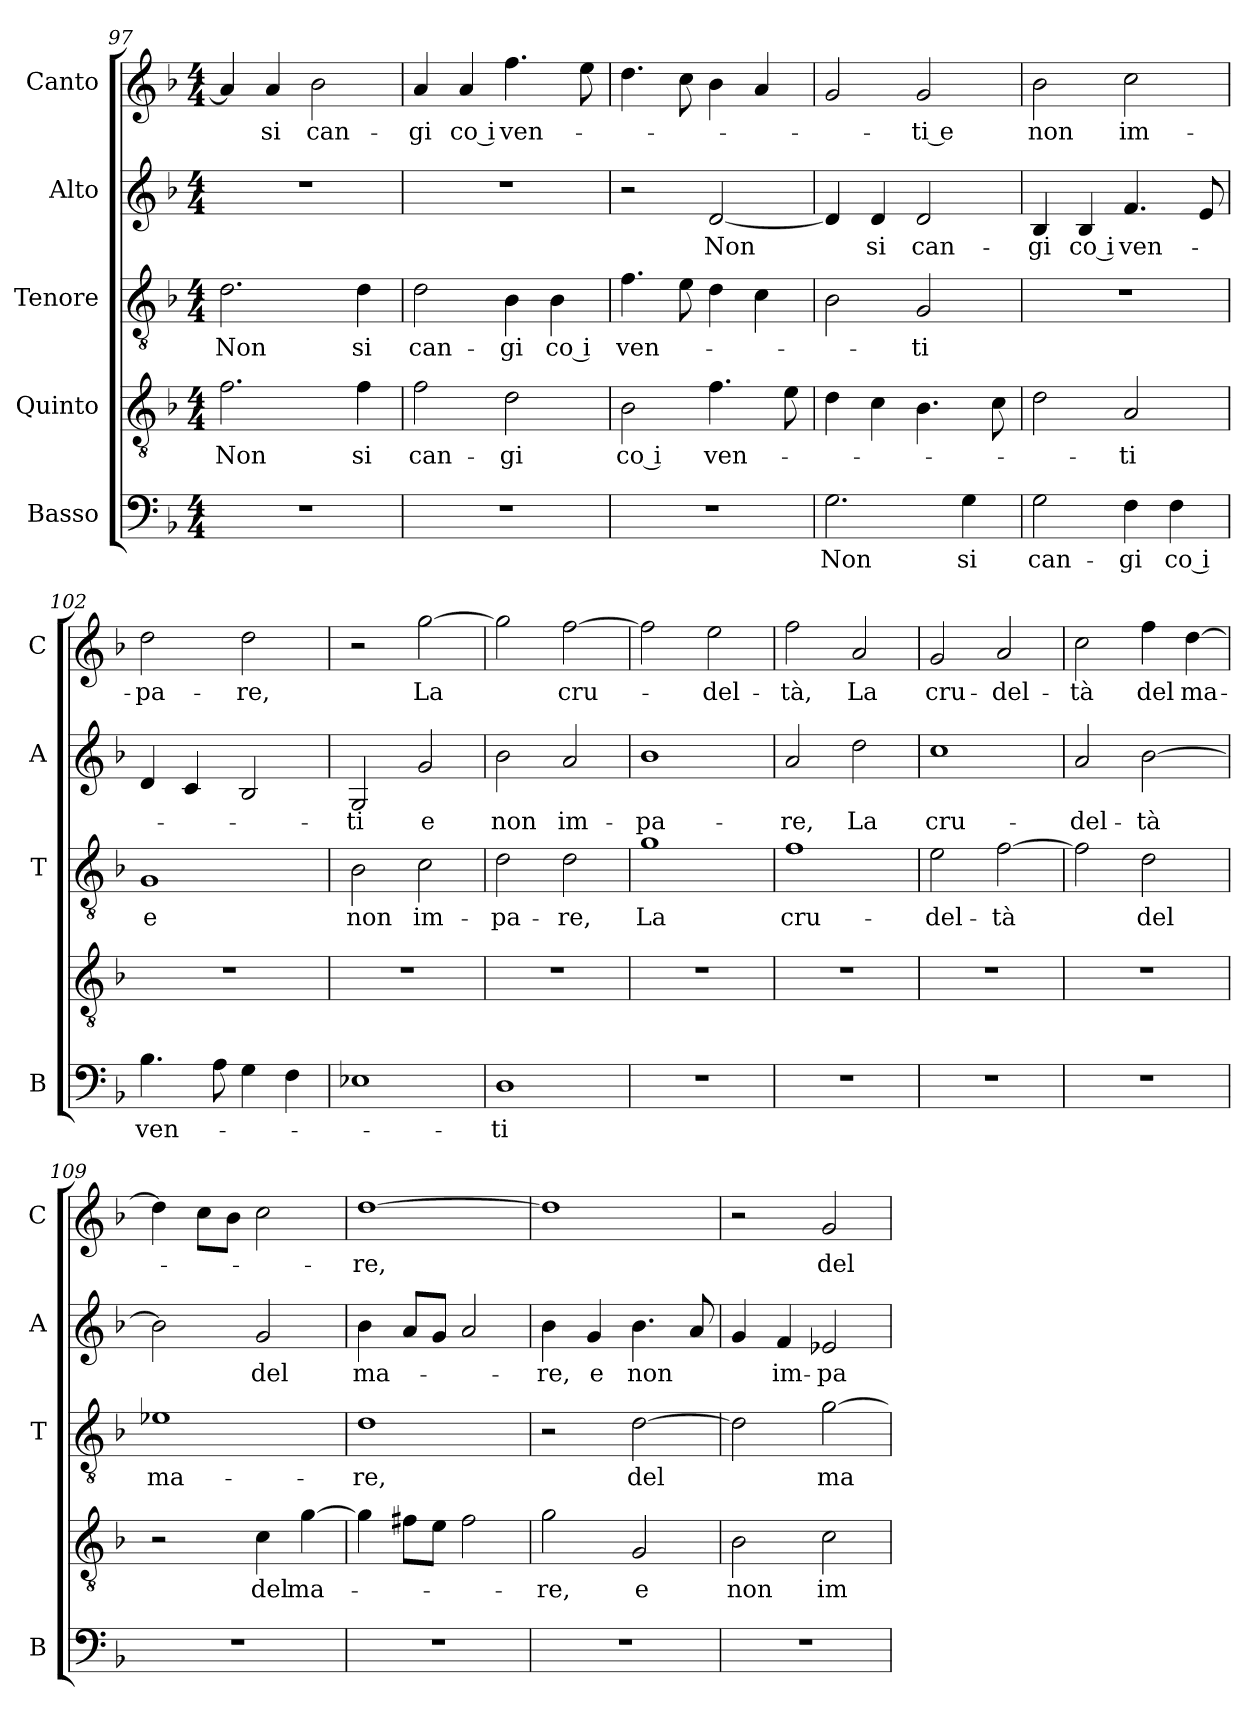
**kern	**text	**kern	**text	**kern	**text	**kern	**text	**kern	**text
*part5	*part5	*part4	*part4	*part3	*part3	*part2	*part2	*part1	*part1
*staff5	*staff5	*staff4	*staff4	*staff3	*staff3	*staff2	*staff2	*staff1	*staff1
*I"Basso	*	*I"Quinto	*	*I"Tenore	*	*I"Alto	*	*I"Canto	*
*I'B	*	*	*	*I'T	*	*I'A	*	*I'C	*
*clefF4	*	*clefGv2	*	*clefGv2	*	*clefG2	*	*clefG2	*
*k[b-]	*	*k[b-]	*	*k[b-]	*	*k[b-]	*	*k[b-]	*
*F:	*	*F:	*	*F:	*	*F:	*	*F:	*
*M4/4	*	*M4/4	*	*M4/4	*	*M4/4	*	*M4/4	*
=97	=97	=97	=97	=97	=97	=97	=97	=97	=97
!	!	!	!LO:LY:b	!	!LO:LY:b	!	!	!	!
1r	.	2.f\	Non	2.d\	Non	1r	.	4a/]	.
!	!	!	!	!	!	!	!	!	!LO:LY:b
.	.	.	.	.	.	.	.	4a/	si
!	!	!	!	!	!	!	!	!	!LO:LY:b
.	.	.	.	.	.	.	.	2b-\	can-
!	!	!	!LO:LY:b	!	!LO:LY:b	!	!	!	!
.	.	4f\	si	4d\	si	.	.	.	.
!!LO:LB:g=z
=98	=98	=98	=98	=98	=98	=98	=98	=98	=98
!	!	!	!LO:LY:b	!	!LO:LY:b	!	!	!	!LO:LY:b
1r	.	2f\	can-	2d\	can-	1r	.	4a/	-gi
!	!	!	!	!	!	!	!	!	!LO:LY:b
.	.	.	.	.	.	.	.	4a/	co i
!	!	!	!LO:LY:b	!	!LO:LY:b	!	!	!	!LO:LY:b
.	.	2d\	-gi	4B-\	-gi	.	.	4.ff\	ven-
!	!	!	!	!	!LO:LY:b	!	!	!	!
.	.	.	.	4B-\	co i	.	.	.	.
.	.	.	.	.	.	.	.	8ee\	.
=99	=99	=99	=99	=99	=99	=99	=99	=99	=99
!	!	!	!LO:LY:b	!	!LO:LY:b	!	!	!	!
1r	.	2B-\	co i	4.f\	ven-	2r	.	4.dd\	.
.	.	.	.	8e\	.	.	.	8cc\	.
!	!	!	!LO:LY:b	!	!	!	!LO:LY:b	!	!
.	.	4.f\	ven-	4d\	.	[2d/	Non	4b-\	.
.	.	.	.	4c\	.	.	.	4a/	.
.	.	8e\	.	.	.	.	.	.	.
=100	=100	=100	=100	=100	=100	=100	=100	=100	=100
!	!LO:LY:b	!	!	!	!	!	!	!	!
2.G\	Non	4d\	.	2B-\	.	4d/]	.	2g/	.
!	!	!	!	!	!	!	!LO:LY:b	!	!
.	.	4c\	.	.	.	4d/	si	.	.
!	!	!	!	!	!LO:LY:b	!	!LO:LY:b	!	!LO:LY:b
.	.	4.B-\	.	2G/	-ti	2d/	can-	2g/	-ti e
!	!LO:LY:b	!	!	!	!	!	!	!	!
4G\	si	.	.	.	.	.	.	.	.
.	.	8c\	.	.	.	.	.	.	.
=101	=101	=101	=101	=101	=101	=101	=101	=101	=101
!	!LO:LY:b	!	!	!	!	!	!LO:LY:b	!	!LO:LY:b
2G\	can-	2d\	.	1r	.	4B-/	-gi	2b-\	non
!	!	!	!	!	!	!	!LO:LY:b	!	!
.	.	.	.	.	.	4B-/	co i	.	.
!	!LO:LY:b	!	!LO:LY:b	!	!	!	!LO:LY:b	!	!LO:LY:b
4F\	-gi	2A/	-ti	.	.	4.f/	ven-	2cc\	im-
!	!LO:LY:b	!	!	!	!	!	!	!	!
4F\	co i	.	.	.	.	.	.	.	.
.	.	.	.	.	.	8e/	.	.	.
=102	=102	=102	=102	=102	=102	=102	=102	=102	=102
!	!LO:LY:b	!	!	!	!LO:LY:b	!	!	!	!LO:LY:b
4.B-\	ven-	1r	.	1G	e	4d/	.	2dd\	-pa-
.	.	.	.	.	.	4c/	.	.	.
8A\	.	.	.	.	.	.	.	.	.
!	!	!	!	!	!	!	!	!	!LO:LY:b
4G\	.	.	.	.	.	2B-/	.	2dd\	-re,
4F\	.	.	.	.	.	.	.	.	.
=103	=103	=103	=103	=103	=103	=103	=103	=103	=103
!	!	!	!	!	!LO:LY:b	!	!LO:LY:b	!	!
1E-X	.	1r	.	2B-\	non	2G/	-ti	2r	.
!	!	!	!	!	!LO:LY:b	!	!LO:LY:b	!	!LO:LY:b
.	.	.	.	2c\	im-	2g/	e	[2gg\	La
=104	=104	=104	=104	=104	=104	=104	=104	=104	=104
!	!LO:LY:b	!	!	!	!LO:LY:b	!	!LO:LY:b	!	!
1D	-ti	1r	.	2d\	-pa-	2b-\	non	2gg\]	.
!	!	!	!	!	!LO:LY:b	!	!LO:LY:b	!	!LO:LY:b
.	.	.	.	2d\	-re,	2a/	im-	[2ff\	cru-
=105	=105	=105	=105	=105	=105	=105	=105	=105	=105
!	!	!	!	!	!LO:LY:b	!	!LO:LY:b	!	!
1r	.	1r	.	1g	La	1b-	-pa-	2ff\]	.
!	!	!	!	!	!	!	!	!	!LO:LY:b
.	.	.	.	.	.	.	.	2ee\	-del-
!!LO:LB:g=z
=106	=106	=106	=106	=106	=106	=106	=106	=106	=106
!	!	!	!	!	!LO:LY:b	!	!LO:LY:b	!	!LO:LY:b
1r	.	1r	.	1f	cru-	2a/	-re,	2ff\	-tà,
!	!	!	!	!	!	!	!LO:LY:b	!	!LO:LY:b
.	.	.	.	.	.	2dd\	La	2a/	La
=107	=107	=107	=107	=107	=107	=107	=107	=107	=107
!	!	!	!	!	!LO:LY:b	!	!LO:LY:b	!	!LO:LY:b
1r	.	1r	.	2e\	-del-	1cc	cru-	2g/	cru-
!	!	!	!	!	!LO:LY:b	!	!	!	!LO:LY:b
.	.	.	.	[2f\	-tà	.	.	2a/	-del-
=108	=108	=108	=108	=108	=108	=108	=108	=108	=108
!	!	!	!	!	!	!	!LO:LY:b	!	!LO:LY:b
1r	.	1r	.	2f\]	.	2a/	-del-	2cc\	-tà
!	!	!	!	!	!LO:LY:b	!	!LO:LY:b	!	!LO:LY:b
.	.	.	.	2d\	del	[2b-\	-tà	4ff\	del
!	!	!	!	!	!	!	!	!	!LO:LY:b
.	.	.	.	.	.	.	.	[4dd\	ma-
=109	=109	=109	=109	=109	=109	=109	=109	=109	=109
!	!	!	!	!	!LO:LY:b	!	!	!	!
1r	.	2r	.	1e-X	ma-	2b-\]	.	4dd\]	.
.	.	.	.	.	.	.	.	8cc\L	.
.	.	.	.	.	.	.	.	8b-\J	.
!	!	!	!LO:LY:b	!	!	!	!LO:LY:b	!	!
.	.	4c\	del	.	.	2g/	del	2cc\	.
!	!	!	!LO:LY:b	!	!	!	!	!	!
.	.	[4g\	ma-	.	.	.	.	.	.
=110	=110	=110	=110	=110	=110	=110	=110	=110	=110
!	!	!	!	!	!LO:LY:b	!	!LO:LY:b	!	!LO:LY:b
1r	.	4g\]	.	1d	-re,	4b-\	ma-	[1dd	-re,
.	.	8f#X\L	.	.	.	8a/L	.	.	.
.	.	8e\J	.	.	.	8g/J	.	.	.
.	.	2f#\	.	.	.	2a/	.	.	.
=111	=111	=111	=111	=111	=111	=111	=111	=111	=111
!	!	!	!LO:LY:b	!	!	!	!LO:LY:b	!	!
1r	.	2g\	-re,	2r	.	4b-\	-re,	1dd]	.
!	!	!	!	!	!	!	!LO:LY:b	!	!
.	.	.	.	.	.	4g/	e	.	.
!	!	!	!LO:LY:b	!	!LO:LY:b	!	!LO:LY:b	!	!
.	.	2G/	e	[2d\	del	4.b-\	non	.	.
.	.	.	.	.	.	8a/	.	.	.
=112	=112	=112	=112	=112	=112	=112	=112	=112	=112
!	!	!	!LO:LY:b	!	!	!	!	!	!
1r	.	2B-\	non	2d\]	.	4g/	.	2r	.
!	!	!	!	!	!	!	!LO:LY:b	!	!
.	.	.	.	.	.	4f/	im-	.	.
!	!	!	!LO:LY:b	!	!LO:LY:b	!	!LO:LY:b	!	!LO:LY:b
.	.	2c\	im-	[2g\	ma-	2e-X/	-pa-	2g/	del
=	=	=	=	=	=	=	=	=	=
*-	*-	*-	*-	*-	*-	*-	*-	*-	*-
